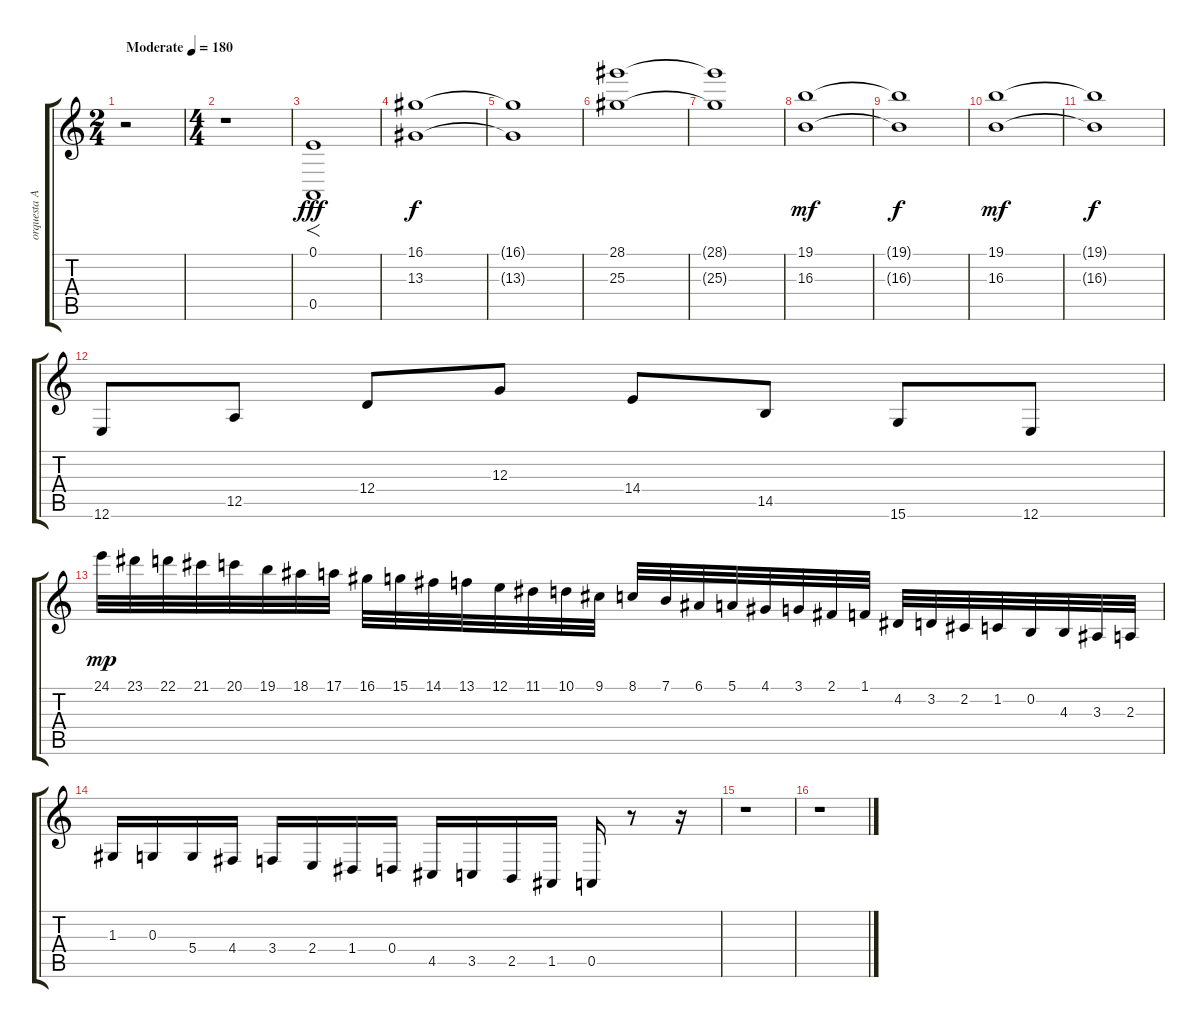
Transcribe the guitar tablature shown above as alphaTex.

\track ("orquesta A" "orquesta A") {instrument acousticgrandpiano}
\staff {score tabs}
\tuning (E4 B3 G3 D3 A2 E2) {hide}
\ts (2 4)
\tempo (180 "Moderate")
\clef g2
\ks c
r.2{dy fff instrument acousticgrandpiano} |
\ts (4 4)
r.1 |
(0.1 0.5).1{f instrument reversecymbal} |
(16.1 13.3).1{dy f instrument stringensemble2} |
(16.1{t} 13.3{t}).1 |
(28.1 25.3).1 |
(28.1{t} 25.3{t}).1 |
(19.1 16.3).1{dy mf} |
(19.1{t} 16.3{t}).1{dy f} |
(19.1 16.3).1{dy mf} |
(19.1{t} 16.3{t}).1{dy f} |
12.6.8{instrument drawbarorgan} 12.5.8 12.4.8 12.3.8 14.4.8 14.5.8 15.6.8 12.6.8{balance 0} |
24.1.32{dy mp balance 16 instrument tubularbells} 23.1.32 22.1.32 21.1.32 20.1.32 19.1.32 18.1.32 17.1.32 16.1.32 15.1.32 14.1.32 13.1.32 12.1.32 11.1.32 10.1.32 9.1.32 8.1.32 7.1.32 6.1.32 5.1.32 4.1.32 3.1.32 2.1.32 1.1.32 4.2.32 3.2.32 2.2.32 1.2.32 0.2.32 4.3.32 3.3.32 2.3.32 |
1.3.16 0.3.16 5.4.16 4.4.16 3.4.16 2.4.16 1.4.16 0.4.16 4.5.16 3.5.16 2.5.16 1.5.16 0.5.16 r.8 r.16 |
r.1 |
r.1
